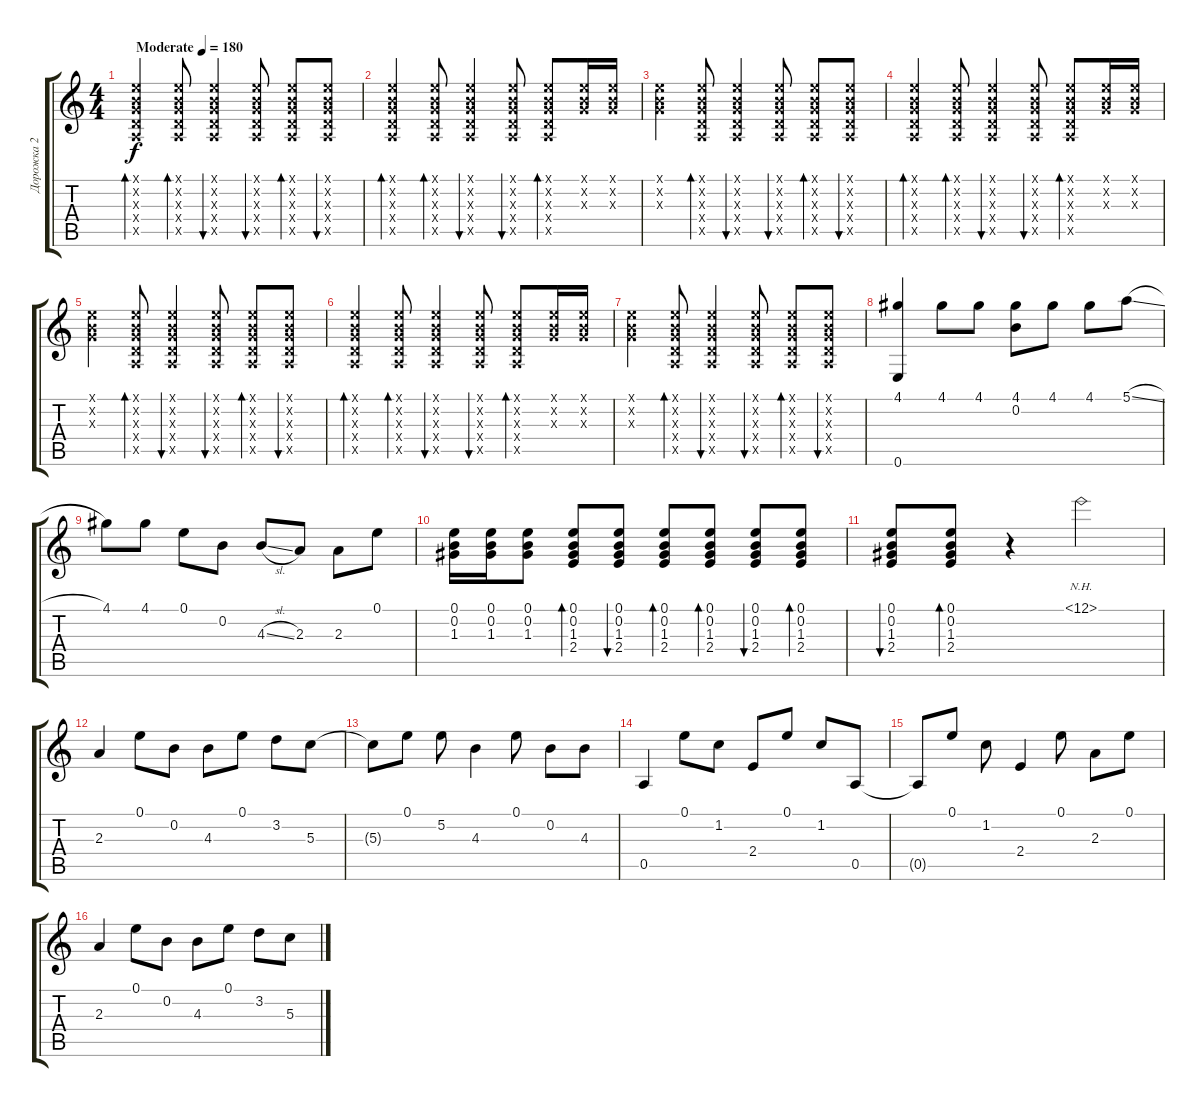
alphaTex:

\track ("Дорожка 2" "Дорожка 2") {instrument acousticguitarsteel}
\staff {score tabs}
\tuning (E4 B3 G3 D3 A2 E2) {hide}
\ts (4 4)
\tempo (180 "Moderate")
\clef g2
\ks c
(0.1{x} 0.2{x} 0.3{x} 0.4{x} 0.5{x}).4{bd 30 dy f instrument acousticguitarsteel} (0.1{x} 0.2{x} 0.3{x} 0.4{x} 0.5{x}).8{bd 30} (0.1{x} 0.2{x} 0.3{x} 0.4{x} 0.5{x}).4{bu 30} (0.1{x} 0.2{x} 0.3{x} 0.4{x} 0.5{x}).8{bu 30} (0.1{x} 0.2{x} 0.3{x} 0.4{x} 0.5{x}).8{bd 30} (0.1{x} 0.2{x} 0.3{x} 0.4{x} 0.5{x}).8{bu 30} |
(0.1{x} 0.2{x} 0.3{x} 0.4{x} 0.5{x}).4{bd 30} (0.1{x} 0.2{x} 0.3{x} 0.4{x} 0.5{x}).8{bd 30} (0.1{x} 0.2{x} 0.3{x} 0.4{x} 0.5{x}).4{bu 30} (0.1{x} 0.2{x} 0.3{x} 0.4{x} 0.5{x}).8{bu 30} (0.1{x} 0.2{x} 0.3{x} 0.4{x} 0.5{x}).8{bd 30} (0.1{x} 0.2{x} 0.3{x}).16 (0.1{x} 0.2{x} 0.3{x}).16 |
(0.1{x} 0.2{x} 0.3{x}).4 (0.1{x} 0.2{x} 0.3{x} 0.4{x} 0.5{x}).8{bd 30} (0.1{x} 0.2{x} 0.3{x} 0.4{x} 0.5{x}).4{bu 30} (0.1{x} 0.2{x} 0.3{x} 0.4{x} 0.5{x}).8{bu 30} (0.1{x} 0.2{x} 0.3{x} 0.4{x} 0.5{x}).8{bd 30} (0.1{x} 0.2{x} 0.3{x} 0.4{x} 0.5{x}).8{bu 30} |
(0.1{x} 0.2{x} 0.3{x} 0.4{x} 0.5{x}).4{bd 30} (0.1{x} 0.2{x} 0.3{x} 0.4{x} 0.5{x}).8{bd 30} (0.1{x} 0.2{x} 0.3{x} 0.4{x} 0.5{x}).4{bu 30} (0.1{x} 0.2{x} 0.3{x} 0.4{x} 0.5{x}).8{bu 30} (0.1{x} 0.2{x} 0.3{x} 0.4{x} 0.5{x}).8{bd 30} (0.1{x} 0.2{x} 0.3{x}).16 (0.1{x} 0.2{x} 0.3{x}).16 |
(0.1{x} 0.2{x} 0.3{x}).4 (0.1{x} 0.2{x} 0.3{x} 0.4{x} 0.5{x}).8{bd 30} (0.1{x} 0.2{x} 0.3{x} 0.4{x} 0.5{x}).4{bu 30} (0.1{x} 0.2{x} 0.3{x} 0.4{x} 0.5{x}).8{bu 30} (0.1{x} 0.2{x} 0.3{x} 0.4{x} 0.5{x}).8{bd 30} (0.1{x} 0.2{x} 0.3{x} 0.4{x} 0.5{x}).8{bu 30} |
(0.1{x} 0.2{x} 0.3{x} 0.4{x} 0.5{x}).4{bd 30} (0.1{x} 0.2{x} 0.3{x} 0.4{x} 0.5{x}).8{bd 30} (0.1{x} 0.2{x} 0.3{x} 0.4{x} 0.5{x}).4{bu 30} (0.1{x} 0.2{x} 0.3{x} 0.4{x} 0.5{x}).8{bu 30} (0.1{x} 0.2{x} 0.3{x} 0.4{x} 0.5{x}).8{bd 30} (0.1{x} 0.2{x} 0.3{x}).16 (0.1{x} 0.2{x} 0.3{x}).16 |
(0.1{x} 0.2{x} 0.3{x}).4 (0.1{x} 0.2{x} 0.3{x} 0.4{x} 0.5{x}).8{bd 30} (0.1{x} 0.2{x} 0.3{x} 0.4{x} 0.5{x}).4{bu 30} (0.1{x} 0.2{x} 0.3{x} 0.4{x} 0.5{x}).8{bu 30} (0.1{x} 0.2{x} 0.3{x} 0.4{x} 0.5{x}).8{bd 30} (0.1{x} 0.2{x} 0.3{x} 0.4{x} 0.5{x}).8{bu 30} |
(4.1 0.6).4 4.1.8 4.1.8 (4.1 0.2).8 4.1.8 4.1.8 5.1{sl}.8 |
4.1.8 4.1.8 0.1.8 0.2.8 4.3{sl}.8 2.3.8 2.3.8 0.1.8 |
(0.1 0.2 1.3).16 (0.1 0.2 1.3).16 (0.1 0.2 1.3).8 (0.1 0.2 1.3 2.4).8{bd 30} (0.1 0.2 1.3 2.4).8{bu 30} (0.1 0.2 1.3 2.4).8{bd 30} (0.1 0.2 1.3 2.4).8{bd 30} (0.1 0.2 1.3 2.4).8{bu 60} (0.1 0.2 1.3 2.4).8{bd 60} |
(0.1 0.2 1.3 2.4).8{bu 60} (0.1 0.2 1.3 2.4).8{bd 60} r.4 12.1{nh}.2 |
2.3.4 0.1.8 0.2.8 4.3.8 0.1.8 3.2.8 5.3.8 |
5.3{t}.8 0.1.8 5.2.8 4.3.4 0.1.8 0.2.8 4.3.8 |
0.5.4 0.1.8 1.2.8 2.4.8 0.1.8 1.2.8 0.5.8 |
0.5{t}.8 0.1.8 1.2.8 2.4.4 0.1.8 2.3.8 0.1.8 |
2.3.4 0.1.8 0.2.8 4.3.8 0.1.8 3.2.8 5.3.8
